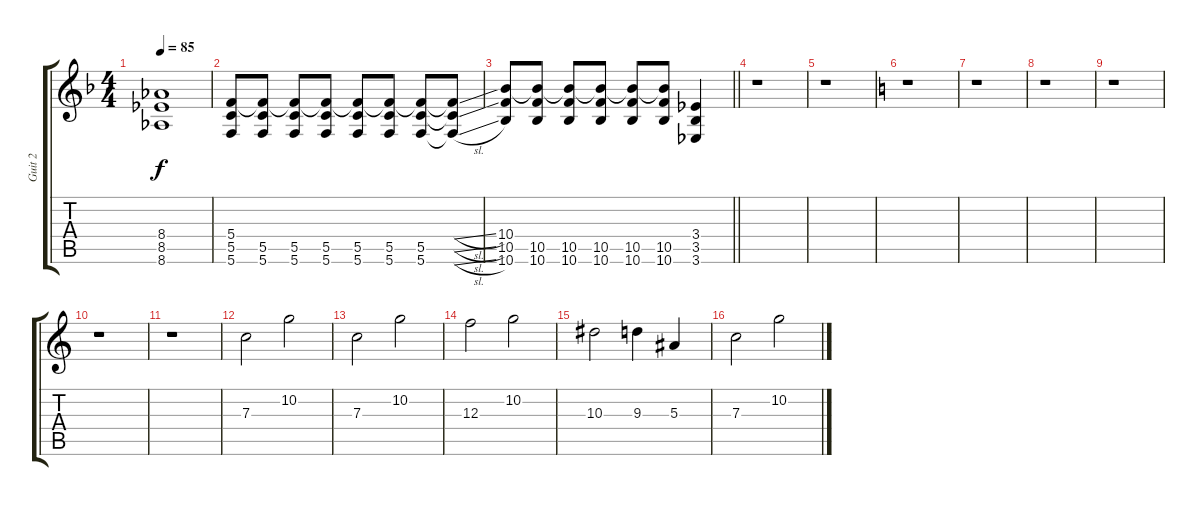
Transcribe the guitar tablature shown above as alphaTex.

\track ("Guit 2" "Guit 2") {instrument distortionguitar}
\staff {score tabs}
\tuning (D4 A3 F3 C3 G2 C2) {hide}
\ts (4 4)
\tempo 85
\clef g2
\ks f
(8.4 8.5 8.6).1{dy f} |
(5.4 5.5 5.6).8 (5.4{t} 5.5 5.6).8 (5.4{t} 5.5 5.6).8 (5.4{t} 5.5 5.6).8 (5.4{t} 5.5 5.6).8 (5.4{t} 5.5 5.6).8 (5.4{t} 5.5 5.6).8 (5.4{sl t} 5.5{sl t} 5.6{sl t}).8 |
\barLineRight lightlight
(10.4 10.5 10.6).8 (10.4{t} 10.5 10.6).8 (10.4{t} 10.5 10.6).8 (10.4{t} 10.5 10.6).8 (10.4{t} 10.5 10.6).8 (10.4{t} 10.5 10.6).8 (3.4 3.5 3.6).4 |
r.1 |
r.1 |
\ks c
r.1 |
r.1 |
r.1 |
r.1 |
r.1 |
r.1 |
7.3.2 10.2.2 |
7.3.2 10.2.2 |
12.3.2 10.2.2 |
10.3.2 9.3.4 5.3.4 |
7.3.2 10.2.2
